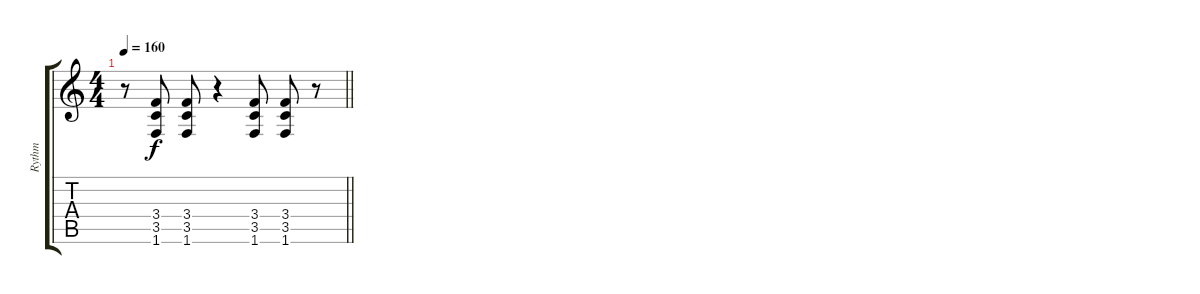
\track ("Rythm" "Rythm") {instrument overdrivenguitar}
\staff {score tabs}
\tuning (E4 B3 G3 D3 A2 E2) {hide}
\ts (4 4)
\tempo 160
\clef g2
\barLineRight lightlight
\ks c
r.8{dy f} (3.4 3.5 1.6).8 (3.4 3.5 1.6).8 r.4 (3.4 3.5 1.6).8 (3.4 3.5 1.6).8 r.8
